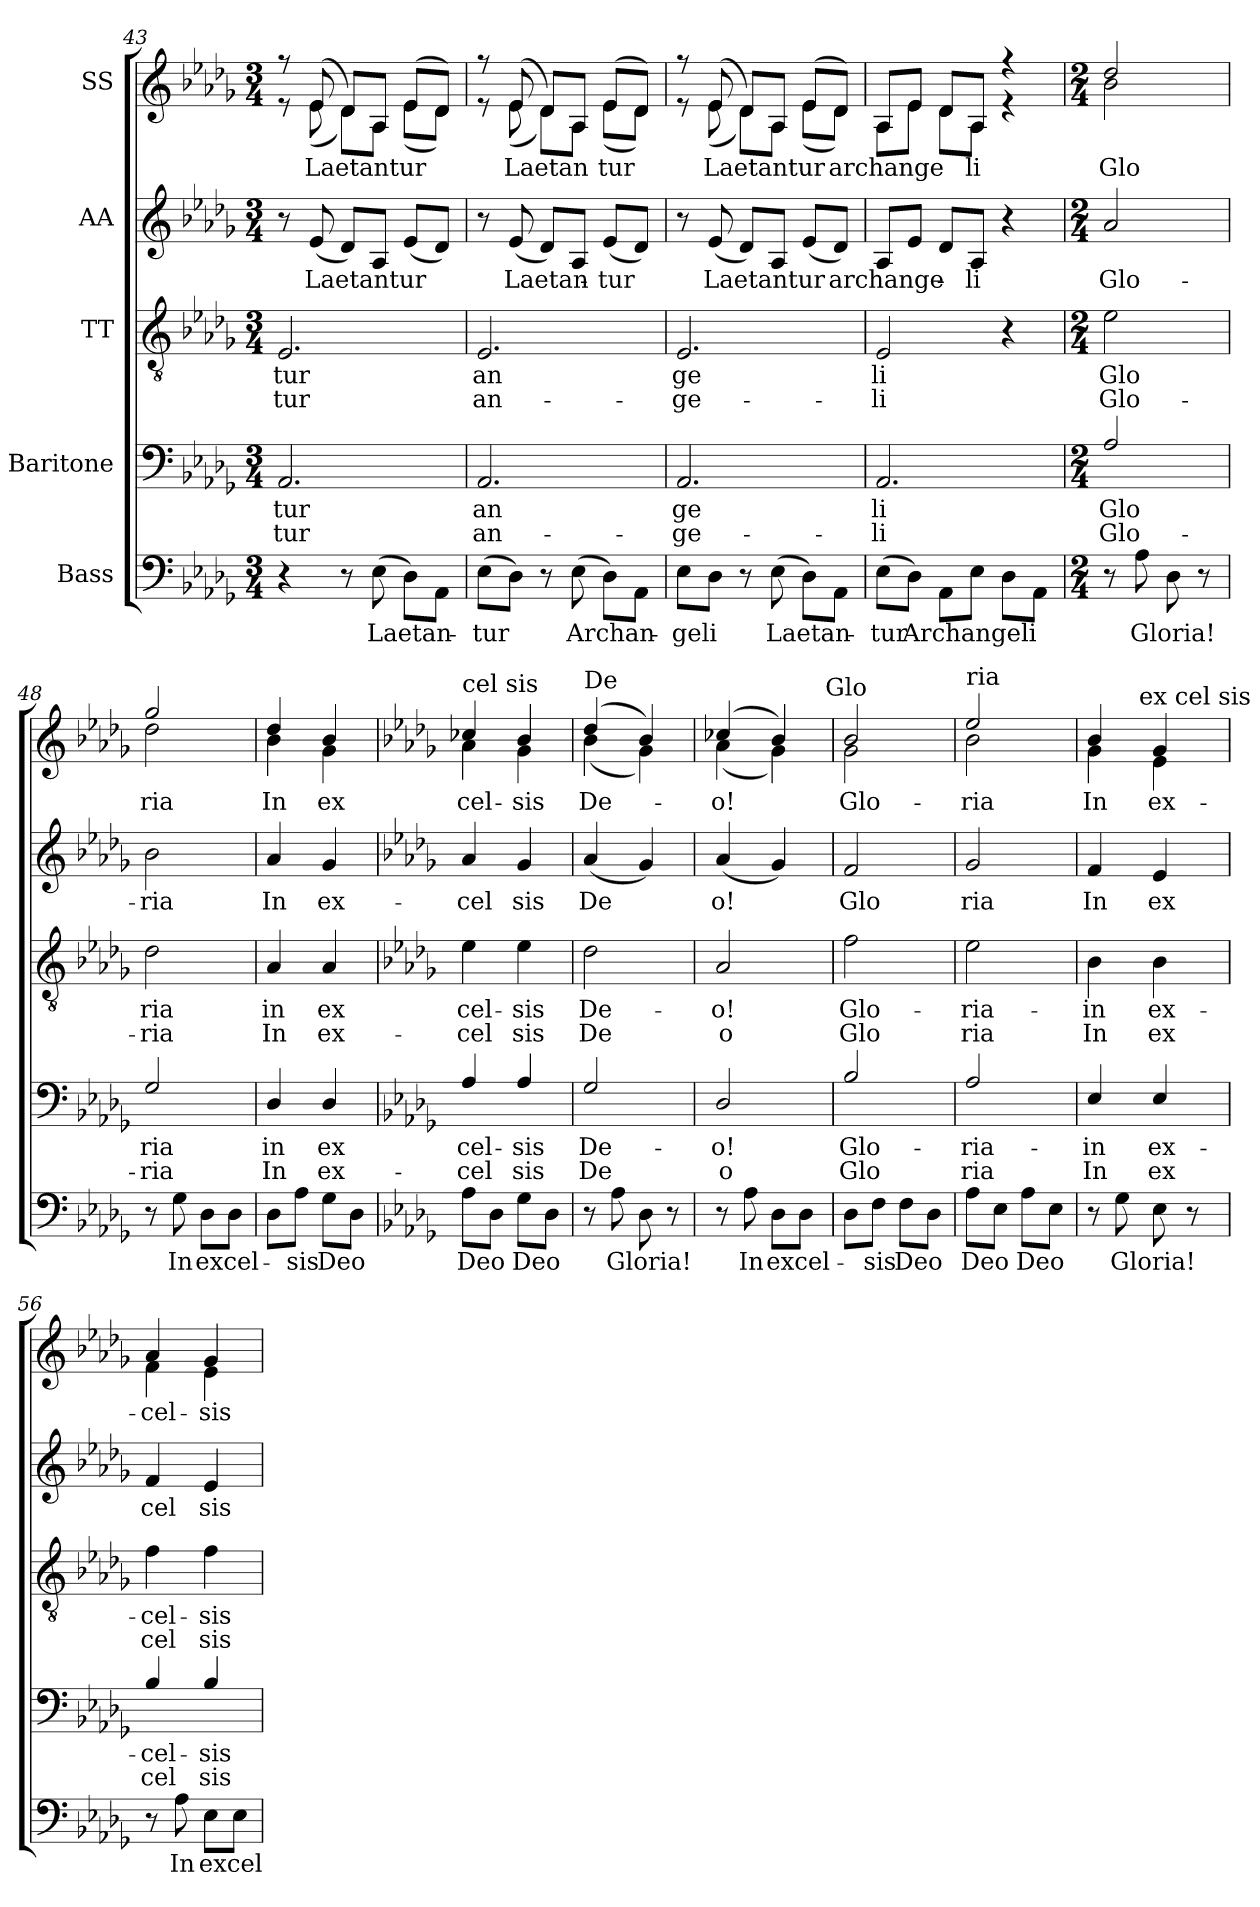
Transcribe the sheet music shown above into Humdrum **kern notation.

**kern	**text	**kern	**text	**text	**kern	**text	**text	**kern	**text	**kern	**text
*part5	*part5	*part4	*part4	*part4	*part3	*part3	*part3	*part2	*part2	*part1	*part1
*staff5	*staff5	*staff4	*staff4	*staff4	*staff3	*staff3	*staff3	*staff2	*staff2	*staff1	*staff1
*I"Bass	*	*I"Baritone	*	*	*I"TT	*	*	*I"AA	*	*I"SS	*
*clefF4	*	*clefF4	*	*	*clefGv2	*	*	*clefG2	*	*clefG2	*
*k[b-e-a-d-g-]	*	*k[b-e-a-d-g-]	*	*	*k[b-e-a-d-g-]	*	*	*k[b-e-a-d-g-]	*	*k[b-e-a-d-g-]	*
*D-:	*	*D-:	*	*	*D-:	*	*	*D-:	*	*D-:	*
*M3/4	*	*M3/4	*	*	*M3/4	*	*	*M3/4	*	*M3/4	*
=43	=43	=43	=43	=43	=43	=43	=43	=43	=43	=43	=43
!	!	!	!LO:LY:a:cj	!LO:LY:a:cj	!	!LO:LY:b:cj	!LO:LY:b:cj	!	!	!	!
*	*	*	*	*	*	*	*	*	*	*^	*
4r	.	2.AA-/	-tur	tur	2.E-/	-tur	tur	8r	.	8rff	8re	.
!	!	!	!	!	!	!	!	!	!LO:LY:b	!	!	!LO:LY:b
.	.	.	.	.	.	.	.	(<8e-/	Laetantur	(>8e-/	(<8e-\	Laetantur
8r	.	.	.	.	.	.	.	8d-/L)	.	8d-/L)	8d-\L)	.
!	!LO:LY:b	!	!	!	!	!	!	!	!	!	!	!
(>8E-\	Laetan-	.	.	.	.	.	.	8A-/J	.	8A-/J	8A-\J	.
8D-\L)	.	.	.	.	.	.	.	(<8e-/L	.	(>8e-/L	(<8e-\L	.
8AA-\J	.	.	.	.	.	.	.	8d-/J)	.	8d-/J)	8d-\J)	.
=44	=44	=44	=44	=44	=44	=44	=44	=44	=44	=44	=44	=44
!	!LO:LY:b	!	!LO:LY:a:cj	!LO:LY:a:cj	!	!LO:LY:b:cj	!LO:LY:b:cj	!	!	!	!	!
(>8E-\L	-tur	2.AA-/	an	an-	2.E-/	an	an-	8r	.	8rff	8re	.
!	!	!	!	!	!	!	!	!	!LO:LY:b	!	!	!LO:LY:b
8D-\J)	.	.	.	.	.	.	.	(<8e-/	Laetan-	(>8e-/	(<8e-\	Laetan
8r	.	.	.	.	.	.	.	8d-/L)	.	8d-/L)	8d-\L)	.
!	!LO:LY:b	!	!	!	!	!	!	!	!	!	!	!
(>8E-\	Archan-	.	.	.	.	.	.	8A-/J	.	8A-/J	8A-\J	.
!	!	!	!	!	!	!	!	!	!LO:LY:b	!	!	!LO:LY:b
8D-\L)	.	.	.	.	.	.	.	(<8e-/L	-tur	(>8e-/L	(<8e-\L	tur
8AA-\J	.	.	.	.	.	.	.	8d-/J)	.	8d-/J)	8d-\J)	.
=45	=45	=45	=45	=45	=45	=45	=45	=45	=45	=45	=45	=45
!	!LO:LY:b:cj	!	!LO:LY:a:cj	!LO:LY:a:cj	!	!LO:LY:b:cj	!LO:LY:b:cj	!	!	!	!	!
8E-\L	-geli	2.AA-/	-ge	ge-	2.E-/	-ge	ge-	8r	.	8rff	8re	.
!	!	!	!	!	!	!	!	!	!LO:LY:b	!	!	!LO:LY:b
8D-\J	.	.	.	.	.	.	.	(<8e-/	Laetantur	(>8e-/	(<8e-\	Laetantur
8r	.	.	.	.	.	.	.	8d-/L)	.	8d-/L)	8d-\L)	.
!	!LO:LY:b	!	!	!	!	!	!	!	!	!	!	!
(>8E-\	Laetan-	.	.	.	.	.	.	8A-/J	.	8A-/J	8A-\J	.
8D-\L)	.	.	.	.	.	.	.	(<8e-/L	.	(>8e-/L	(<8e-\L	.
!	!	!	!	!	!	!	!	!	!LO:LY:b	!	!	!LO:LY:b
8AA-\J	.	.	.	.	.	.	.	8d-/J)	archange-	8d-/J)	8d-\J)	archange
=46	=46	=46	=46	=46	=46	=46	=46	=46	=46	=46	=46	=46
!	!LO:LY:b	!	!LO:LY:a:cj	!LO:LY:a:cj	!	!LO:LY:b:cj	!LO:LY:b:cj	!	!	!	!	!
(>8E-\L	-tur	2.AA-/	-li	li	2E-/	-li	li	8A-/L	.	8A-/L	8A-\L	.
!	!LO:LY:b	!	!	!	!	!	!	!	!	!	!	!
8D-\J)	Archangeli	.	.	.	.	.	.	8e-/J	.	8e-/J	8e-\J	.
8AA-\L	.	.	.	.	.	.	.	8d-/L	.	8d-/L	8d-\L	.
!	!	!	!	!	!	!	!	!	!LO:LY:b:cj	!	!	!LO:LY:b:cj
8E-\J	.	.	.	.	.	.	.	8A-/J	-li	8A-/J	8A-\J	li
8D-\L	.	.	.	.	4r	.	.	4r	.	4rff	4re	.
8AA-\J	.	.	.	.	.	.	.	.	.	.	.	.
=47	=47	=47	=47	=47	=47	=47	=47	=47	=47	=47	=47	=47
*M2/4	*	*M2/4	*	*	*M2/4	*	*	*M2/4	*	*M2/4	*	*
!	!	!	!LO:LY:a:cj	!LO:LY:a:cj	!	!LO:LY:b:cj	!LO:LY:b:cj	!	!LO:LY:b:cj	!	!	!LO:LY:b:cj
8r	.	2A-/	Glo	Glo-	2e-\	Glo	Glo-	2a-/	Glo-	2dd-/	2b-\	Glo
!	!LO:LY:b:cj	!	!	!	!	!	!	!	!	!	!	!
8A-\	Gloria!	.	.	.	.	.	.	.	.	.	.	.
8D-\	.	.	.	.	.	.	.	.	.	.	.	.
8r	.	.	.	.	.	.	.	.	.	.	.	.
=48	=48	=48	=48	=48	=48	=48	=48	=48	=48	=48	=48	=48
!	!	!	!LO:LY:a:cj	!LO:LY:a:cj	!	!LO:LY:b:cj	!LO:LY:b:cj	!	!LO:LY:b:cj	!	!	!LO:LY:b:cj
8r	.	2G-/	-ria	ria	2d-\	-ria	ria	2b-\	-ria	2gg-/	2dd-\	ria
!	!LO:LY:b:cj	!	!	!	!	!	!	!	!	!	!	!
8G-\	In	.	.	.	.	.	.	.	.	.	.	.
!	!LO:LY:b	!	!	!	!	!	!	!	!	!	!	!
8D-\L	excel-	.	.	.	.	.	.	.	.	.	.	.
8D-\J	.	.	.	.	.	.	.	.	.	.	.	.
=49	=49	=49	=49	=49	=49	=49	=49	=49	=49	=49	=49	=49
!	!	!	!LO:LY:a:cj	!LO:LY:a:cj	!	!LO:LY:b:cj	!LO:LY:b:cj	!	!LO:LY:b:cj	!	!	!LO:LY:b:cj
8D-\L	.	4D-/	in	In	4A-/	in	In	4a-/	In	4dd-/	4b-\	In
!	!LO:LY:b:cj	!	!	!	!	!	!	!	!	!	!	!
8A-\J	-sis	.	.	.	.	.	.	.	.	.	.	.
!	!LO:LY:b:cj	!	!LO:LY:a:cj	!LO:LY:a:cj	!	!LO:LY:b:cj	!LO:LY:b:cj	!	!LO:LY:b:cj	!	!	!LO:LY:b:cj
8G-\L	Deo	4D-/	ex	ex-	4A-/	ex	ex-	4g-/	ex-	4b-/	4g-\	ex
8D-\J	.	.	.	.	.	.	.	.	.	.	.	.
!!LO:LB:g=z	!!
=50	=50	=50	=50	=50	=50	=50	=50	=50	=50	=50	=50	=50
*k[b-e-a-d-g-]	*	*k[b-e-a-d-g-]	*	*	*k[b-e-a-d-g-]	*	*	*k[b-e-a-d-g-]	*	*k[b-e-a-d-g-]	*	*
*D-:	*	*D-:	*	*	*D-:	*	*	*D-:	*	*D-:	*	*
!	!	!	!	!	!	!	!	!	!	!LO:TX:a:t=cel sis	!	!
!	!LO:LY:b:cj	!	!LO:LY:a:cj	!LO:LY:a:cj	!	!LO:LY:b:cj	!LO:LY:b:cj	!	!LO:LY:b:cj	!	!	!LO:LY:b:cj
8A-\L	Deo	4A-/	-cel-	-cel	4e-\	-cel-	-cel	4a-/	-cel	4cc-X/	4a-\	cel-
8D-\J	.	.	.	.	.	.	.	.	.	.	.	.
!	!LO:LY:b:cj	!	!LO:LY:a:cj	!LO:LY:a:cj	!	!LO:LY:b:cj	!LO:LY:b:cj	!	!LO:LY:b:cj	!	!	!LO:LY:b:cj
8G-\L	Deo	4A-/	sis	sis	4e-\	sis	sis	4g-/	sis	4b-/	4g-\	-sis
8D-\J	.	.	.	.	.	.	.	.	.	.	.	.
=51	=51	=51	=51	=51	=51	=51	=51	=51	=51	=51	=51	=51
!	!	!	!	!	!	!	!	!	!	!LO:TX:a:t=De	!	!
!	!	!	!LO:LY:a:cj	!LO:LY:a:cj	!	!LO:LY:b:cj	!LO:LY:b:cj	!	!LO:LY:b	!	!	!LO:LY:b
8r	.	2G-/	De-	-De	2d-\	De-	-De	(<4a-/	De	(>4dd-/	(<4b-\	De-
!	!LO:LY:b:cj	!	!	!	!	!	!	!	!	!	!	!
8A-\	Gloria!	.	.	.	.	.	.	.	.	.	.	.
8D-\	.	.	.	.	.	.	.	4g-/)	.	4b-/)	4g-\)	.
8r	.	.	.	.	.	.	.	.	.	.	.	.
*	*	*	*	*	*	*	*	*	*	*v	*v	*
=52	=52	=52	=52	=52	=52	=52	=52	=52	=52	=52	=52
!	!	!	!	!	!	!	!	!	!	!LO:TX:a:t=o!	!
!	!	!	!LO:LY:a:cj	!LO:LY:a:cj	!	!LO:LY:b:cj	!LO:LY:b:cj	!	!LO:LY:b:cj	!	!LO:LY:b:cj
*	*	*	*	*	*	*	*	*	*	*^	*
*	*	*	*	*	*	*	*	*	*	*	*^	*
8r	.	2D-/	o!	o	2A-/	o!	o	(<4a-/	o!	(>4cc-X/	(<4a-\	4ryy	-o!
!	!LO:LY:b:cj	!	!	!	!	!	!	!	!	!	!	!	!
8A-\	In	.	.	.	.	.	.	.	.	.	.	.	.
!	!LO:LY:b	!	!	!	!	!	!	!	!	!	!	!	!
8D-\L	excel-	.	.	.	.	.	.	4g-/)	.	4b-/)	4g-\)	8...ryy	.
8D-\J	.	.	.	.	.	.	.	.	.	.	.	.	.
!	!	!	!	!	!	!	!	!	!	!	!	!LO:TX:a:t=Glo	!
.	.	.	.	.	.	.	.	.	.	.	.	64ryy	.
=53	=53	=53	=53	=53	=53	=53	=53	=53	=53	=53	=53	=53	=53
!	!	!	!LO:LY:a:cj	!LO:LY:a:cj	!	!LO:LY:b:cj	!LO:LY:b:cj	!	!LO:LY:b:cj	!	!	!	!LO:LY:b:cj
*	*	*	*	*	*	*	*	*	*	*	*v	*v	*
8D-\L	.	2B-/	Glo-	-Glo	2f\	Glo-	-Glo	2f/	Glo	2b-/	2g-\	Glo-
!	!LO:LY:b:cj	!	!	!	!	!	!	!	!	!	!	!
8F\J	-sis	.	.	.	.	.	.	.	.	.	.	.
!	!LO:LY:b:cj	!	!	!	!	!	!	!	!	!	!	!
8F\L	Deo	.	.	.	.	.	.	.	.	.	.	.
8D-\J	.	.	.	.	.	.	.	.	.	.	.	.
=54	=54	=54	=54	=54	=54	=54	=54	=54	=54	=54	=54	=54
!	!	!	!	!	!	!	!	!	!	!LO:TX:a:t=ria	!	!
!	!LO:LY:b:cj	!	!LO:LY:a:cj	!LO:LY:a:cj	!	!LO:LY:b:cj	!LO:LY:b:cj	!	!LO:LY:b:cj	!	!	!LO:LY:b:cj
8A-\L	Deo	2A-/	ria-	-ria	2e-\	ria-	-ria	2g-/	ria	2ee-/	2b-\	-ria
8E-\J	.	.	.	.	.	.	.	.	.	.	.	.
!	!LO:LY:b:cj	!	!	!	!	!	!	!	!	!	!	!
8A-\L	Deo	.	.	.	.	.	.	.	.	.	.	.
8E-\J	.	.	.	.	.	.	.	.	.	.	.	.
*	*	*	*	*	*	*	*	*	*	*v	*v	*
=55	=55	=55	=55	=55	=55	=55	=55	=55	=55	=55	=55
!	!	!	!	!	!	!	!	!	!	!LO:TX:a:t=In	!
!	!	!	!LO:LY:a:cj	!LO:LY:a:cj	!	!LO:LY:b:cj	!LO:LY:b:cj	!	!LO:LY:b:cj	!	!LO:LY:b:cj
*	*	*	*	*	*	*	*	*	*	*^	*
*	*	*	*	*	*	*	*	*	*	*	*^	*
8r	.	4E-/	in	In	4B-\	in	In	4f/	In	4b-/	4g-\	8..ryy	In
!	!LO:LY:b:cj	!	!	!	!	!	!	!	!	!	!	!	!
8G-\	Gloria!	.	.	.	.	.	.	.	.	.	.	.	.
!	!	!	!	!	!	!	!	!	!	!	!	!LO:TX:a:t=ex cel sis	!
.	.	.	.	.	.	.	.	.	.	.	.	4ryy	.
!	!	!	!LO:LY:a:cj	!LO:LY:a:cj	!	!LO:LY:b:cj	!LO:LY:b:cj	!	!LO:LY:b:cj	!	!	!	!LO:LY:b:cj
8E-\	.	4E-/	ex-	-ex	4B-\	ex-	-ex	4e-/	ex	4g-/	4e-\	.	ex-
8r	.	.	.	.	.	.	.	.	.	.	.	.	.
.	.	.	.	.	.	.	.	.	.	.	.	32ryy	.
=56	=56	=56	=56	=56	=56	=56	=56	=56	=56	=56	=56	=56	=56
!	!	!	!LO:LY:a:cj	!LO:LY:a:cj	!	!LO:LY:b:cj	!LO:LY:b:cj	!	!LO:LY:b:cj	!	!	!	!LO:LY:b:cj
*	*	*	*	*	*	*	*	*	*	*	*v	*v	*
8r	.	4B-/	cel-	-cel	4f\	cel-	-cel	4f/	cel	4a-/	4f\	-cel-
!	!LO:LY:b:cj	!	!	!	!	!	!	!	!	!	!	!
8A-\	In	.	.	.	.	.	.	.	.	.	.	.
!	!LO:LY:b	!	!LO:LY:a:cj	!LO:LY:a:cj	!	!LO:LY:b:cj	!LO:LY:b:cj	!	!LO:LY:b:cj	!	!	!LO:LY:b:cj
8E-\L	excel-	4B-/	sis	sis	4f\	sis	sis	4e-/	sis	4g-/	4e-\	-sis
8E-\J	.	.	.	.	.	.	.	.	.	.	.	.
*	*	*	*	*	*	*	*	*	*	*v	*v	*
=	=	=	=	=	=	=	=	=	=	=	=
*-	*-	*-	*-	*-	*-	*-	*-	*-	*-	*-	*-
